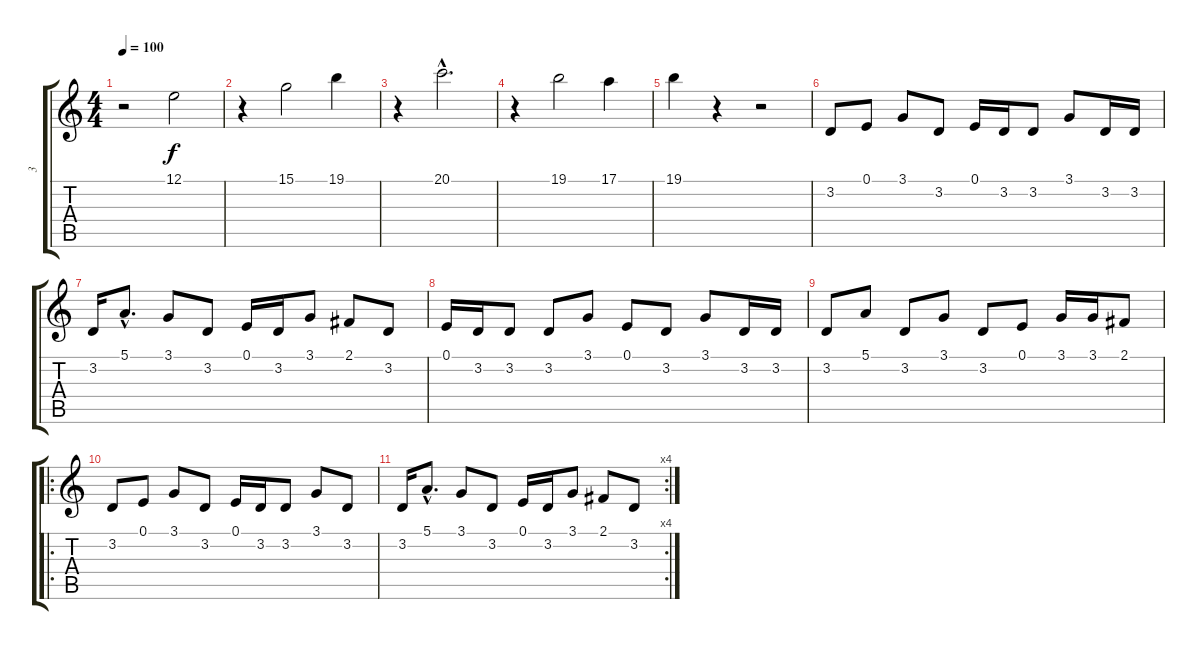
\track ("3" "3") {instrument marimba}
\staff {score tabs}
\tuning (E4 B3 G3 D3 A2 E2) {hide}
\ts (4 4)
\tempo 100
\clef g2
\ks c
r.2{dy f instrument marimba} 12.1.2 |
r.4 15.1.2 19.1.4 |
r.4 20.1{hac}.2{d} |
r.4 19.1.2 17.1.4 |
19.1.4 r.4 r.2 |
3.2.8 0.1.8 3.1.8 3.2.8 0.1.16 3.2.16 3.2.8 3.1.8 3.2.16 3.2.16 |
3.2.16 5.1{hac}.8{d} 3.1.8 3.2.8 0.1.16 3.2.16 3.1.8 2.1.8 3.2.8 |
0.1.16 3.2.16 3.2.8 3.2.8 3.1.8 0.1.8 3.2.8 3.1.8 3.2.16 3.2.16 |
3.2.8 5.1.8 3.2.8 3.1.8 3.2.8 0.1.8 3.1.16 3.1.16 2.1.8 |
\ro
3.2.8 0.1.8 3.1.8 3.2.8 0.1.16 3.2.16 3.2.8 3.1.8 3.2.8 |
\rc 4
3.2.16 5.1{hac}.8{d} 3.1.8 3.2.8 0.1.16 3.2.16 3.1.8 2.1.8 3.2.8
